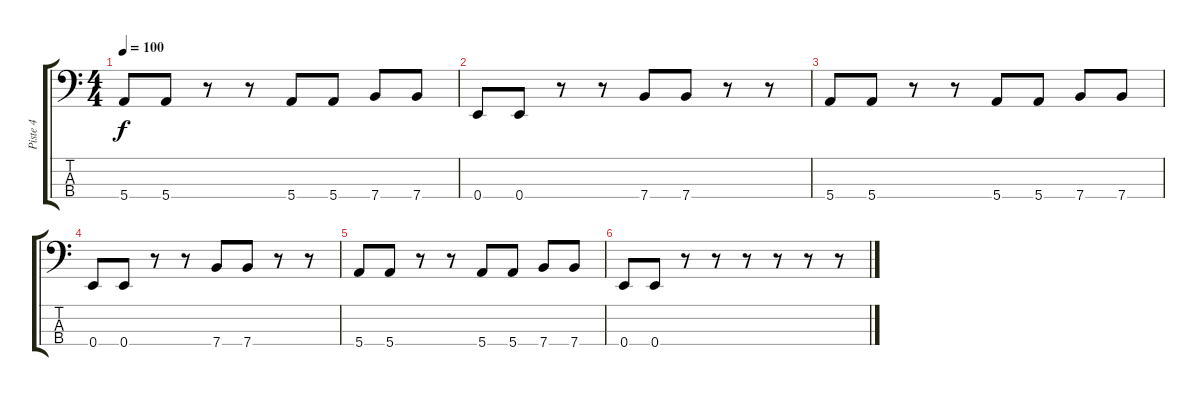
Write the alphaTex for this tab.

\track ("Piste 4" "Piste 4") {instrument electricbasspick}
\staff {score tabs}
\tuning (G2 D2 A1 E1) {hide}
\ts (4 4)
\tempo 100
\clef f4
\ks c
5.4.8{dy f} 5.4.8 r.8 r.8 5.4.8 5.4.8 7.4.8 7.4.8 |
0.4.8 0.4.8 r.8 r.8 7.4.8 7.4.8 r.8 r.8 |
5.4.8 5.4.8 r.8 r.8 5.4.8 5.4.8 7.4.8 7.4.8 |
0.4.8 0.4.8 r.8 r.8 7.4.8 7.4.8 r.8 r.8 |
5.4.8 5.4.8 r.8 r.8 5.4.8 5.4.8 7.4.8 7.4.8 |
0.4.8 0.4.8 r.8 r.8 r.8 r.8 r.8 r.8
